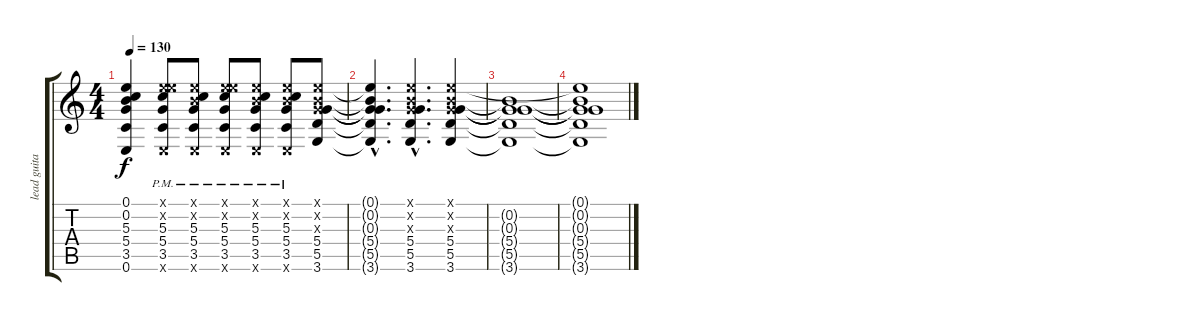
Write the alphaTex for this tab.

\track ("lead guitar" "lead guita") {instrument distortionguitar}
\staff {score tabs}
\tuning (E4 B3 G3 D3 A2 E2) {hide}
\ts (4 4)
\tempo 130
\clef g2
\ks c
(0.1{t} 0.2{t} 5.3{t} 5.4{t} 3.5{t} 0.6{t}).4{dy f} (0.1{x} 5.2{x} 5.3{pm} 5.4{pm} 3.5{pm} 0.6{x}).8 (0.1{x} 0.2{x} 5.3{pm} 5.4{pm} 3.5{pm} 0.6{x}).8 (0.1{x} 5.2{x} 5.3{pm} 5.4{pm} 3.5{pm} 0.6{x}).8 (0.1{x} 0.2{x} 5.3{pm} 5.4{pm} 3.5{pm} 0.6{x}).8 (0.1{x} 0.2{x} 5.3{pm} 5.4{pm} 3.5{pm} 0.6{x}).8 (0.1{x} 0.2{x} 0.3{x} 5.4 5.5 3.6).8 |
(0.1{hac t} 0.2{hac t} 0.3{hac t} 5.4{hac t} 5.5{hac t} 3.6{hac t}).4{d} (0.1{hac x} 0.2{hac x} 0.3{hac x} 5.4{hac} 5.5{hac} 3.6{hac}).4{d} (0.1{x} 0.2{x} 0.3{x} 5.4 5.5 3.6).4 |
(0.2{t} 0.3{t} 5.4{t} 5.5{t} 3.6{t}).1 |
(0.1{t} 0.2{t} 0.3{t} 5.4{t} 5.5{t} 3.6{t}).1
